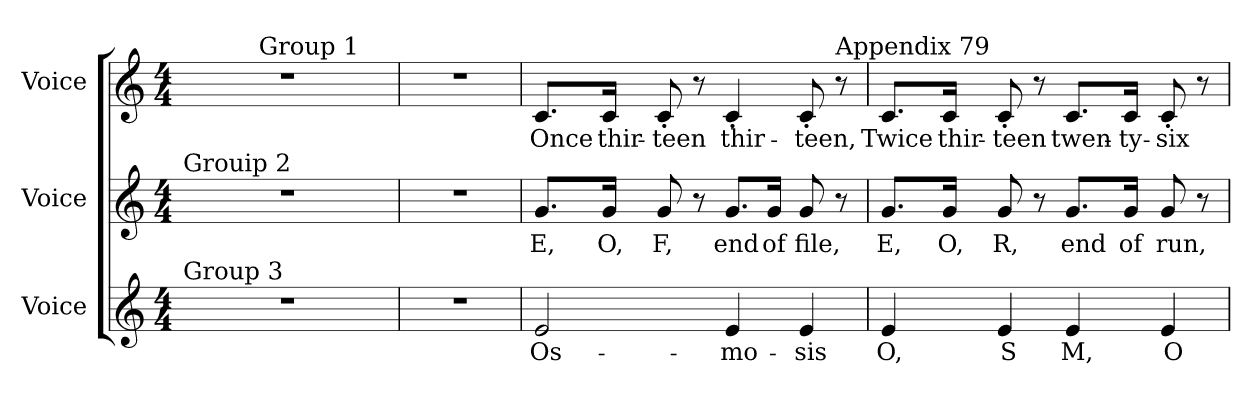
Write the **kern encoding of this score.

**kern	**text	**kern	**text	**kern	**text
*part3	*part3	*part2	*part2	*part1	*part1
*staff3	*staff3	*staff2	*staff2	*staff1	*staff1
*I"Voice	*	*I"Voice	*	*I"Voice	*
*I'Voice	*	*I'Voice	*	*I'Voice	*
!!LO:PB:g=z
*clefG2	*	*clefG2	*	*clefG2	*
*k[]	*	*k[]	*	*k[]	*
*C:	*	*C:	*	*C:	*
*M4/4	*	*M4/4	*	*M4/4	*
=1!|:	=1!|:	=1!|:	=1!|:	=1!|:	=1!|:
!	!	!	!	!LO:TX:a:t=Blues Rhythm	!
!	!	!LO:TX:a:t=Grouip 2	!	!	!
!LO:TX:a:t=Group 3	!	!	!	!	!
*	*	*	*	*^	*
1r	.	1r	.	1r	4ryy	.
.	.	.	.	.	32ryy	.
.	.	.	.	.	64ryy	.
.	.	.	.	.	512.ryy	.
!	!	!	!	!	!LO:TX:a:t=Group 1	!
.	.	.	.	.	2ryy	.
.	.	.	.	.	8ryy	.
.	.	.	.	.	16ryy	.
.	.	.	.	.	128ryy	.
.	.	.	.	.	256ryy	.
.	.	.	.	.	1024ryy	.
*	*	*	*	*v	*v	*
=2	=2	=2	=2	=2	=2
1r	.	1r	.	1r	.
=3	=3	=3	=3	=3	=3
!	!LO:LY:b:color=#000000	!	!	!	!
!	!	!	!LO:LY:b:color=#000000	!	!
!	!	!	!	!	!LO:LY:b:color=#000000
2ei/	Os-	8.gi/L	E,	8.ci/L	Once
!	!	!	!LO:LY:b:color=#000000	!	!
!	!	!	!	!	!LO:LY:b:color=#000000
.	.	16gi/Jk	O,	16ci/Jk	thir-
!	!	!	!LO:LY:b:color=#000000	!	!
!	!	!	!	!	!LO:LY:b:color=#000000
.	.	8gi/	F,	8c'i/	-teen
.	.	8r	.	8r	.
!	!LO:LY:b:color=#000000	!	!	!	!
!	!	!	!LO:LY:b:color=#000000	!	!
!	!	!	!	!	!LO:LY:b:color=#000000
4ei/	-mo-	8.gi/L	end	4c'i/	thir-
!	!	!	!LO:LY:b:color=#000000	!	!
.	.	16gi/Jk	of	.	.
!	!LO:LY:b:color=#000000	!	!	!	!
!	!	!	!LO:LY:b:color=#000000	!	!
!	!	!	!	!	!LO:LY:b:color=#000000
4ei/	-sis	8gi/	file,	8c'i/	-teen,
!	!	!	!	!LO:TX:a:t=Appendix 79	!
.	.	8r	.	8r	.
=4	=4	=4	=4	=4	=4
!	!LO:LY:b:color=#000000	!	!	!	!
!	!	!	!LO:LY:b:color=#000000	!	!
!	!	!	!	!	!LO:LY:b:color=#000000
4ei/	O,	8.gi/L	E,	8.ci/L	Twice
!	!	!	!LO:LY:b:color=#000000	!	!
!	!	!	!	!	!LO:LY:b:color=#000000
.	.	16gi/Jk	O,	16ci/Jk	thir-
!	!LO:LY:b:color=#000000	!	!	!	!
!	!	!	!LO:LY:b:color=#000000	!	!
!	!	!	!	!	!LO:LY:b:color=#000000
4ei/	S	8gi/	R,	8c'i/	-teen
.	.	8r	.	8r	.
!	!LO:LY:b:color=#000000	!	!	!	!
!	!	!	!LO:LY:b:color=#000000	!	!
!	!	!	!	!	!LO:LY:b:color=#000000
4ei/	M,	8.gi/L	end	8.ci/L	twen-
!	!	!	!LO:LY:b:color=#000000	!	!
!	!	!	!	!	!LO:LY:b:color=#000000
.	.	16gi/Jk	of	16ci/Jk	-ty-
!	!LO:LY:b:color=#000000	!	!	!	!
!	!	!	!LO:LY:b:color=#000000	!	!
!	!	!	!	!	!LO:LY:b:color=#000000
4ei/	O	8gi/	run,	8c'i/	-six
.	.	8r	.	8r	.
=	=	=	=	=	=
*-	*-	*-	*-	*-	*-
